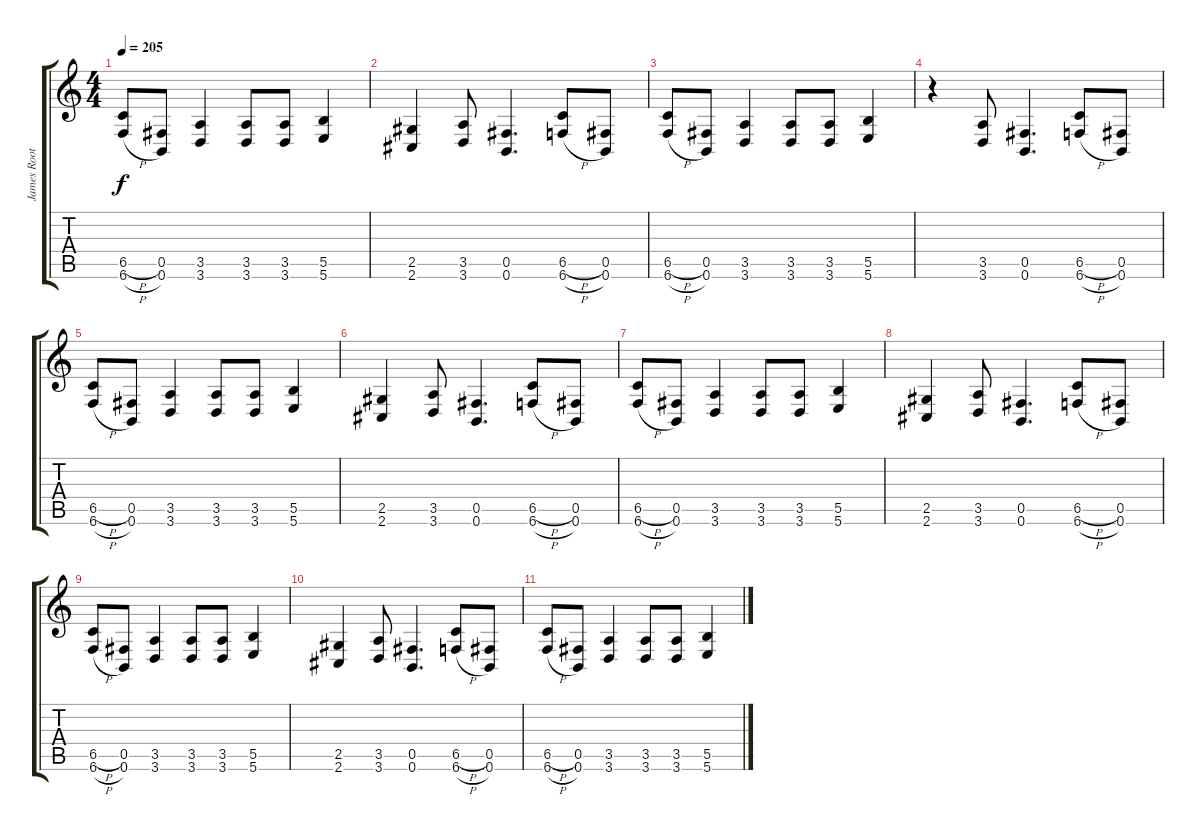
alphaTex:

\track ("James Root" "James Root") {instrument distortionguitar}
\staff {score tabs}
\tuning (Db4 Ab3 E3 B2 Gb2 B1) {hide}
\ts (4 4)
\tempo 205
\clef g2
\ks c
(6.5{h} 6.6{h}).8{dy f} (0.5 0.6).8 (3.5 3.6).4 (3.5 3.6).8 (3.5 3.6).8 (5.5 5.6).4 |
(2.5 2.6).4 (3.5 3.6).8 (0.5 0.6).4{d} (6.5{h} 6.6{h}).8 (0.5 0.6).8 |
(6.5{h} 6.6{h}).8 (0.5 0.6).8 (3.5 3.6).4 (3.5 3.6).8 (3.5 3.6).8 (5.5 5.6).4 |
r.4 (3.5 3.6).8 (0.5 0.6).4{d} (6.5{h} 6.6{h}).8 (0.5 0.6).8 |
(6.5{h} 6.6{h}).8 (0.5 0.6).8 (3.5 3.6).4 (3.5 3.6).8 (3.5 3.6).8 (5.5 5.6).4 |
(2.5 2.6).4 (3.5 3.6).8 (0.5 0.6).4{d} (6.5{h} 6.6{h}).8 (0.5 0.6).8 |
(6.5{h} 6.6{h}).8 (0.5 0.6).8 (3.5 3.6).4 (3.5 3.6).8 (3.5 3.6).8 (5.5 5.6).4 |
(2.5 2.6).4 (3.5 3.6).8 (0.5 0.6).4{d} (6.5{h} 6.6{h}).8 (0.5 0.6).8 |
(6.5{h} 6.6{h}).8 (0.5 0.6).8 (3.5 3.6).4 (3.5 3.6).8 (3.5 3.6).8 (5.5 5.6).4 |
(2.5 2.6).4 (3.5 3.6).8 (0.5 0.6).4{d} (6.5{h} 6.6{h}).8 (0.5 0.6).8 |
(6.5{h} 6.6{h}).8 (0.5 0.6).8 (3.5 3.6).4 (3.5 3.6).8 (3.5 3.6).8 (5.5 5.6).4
